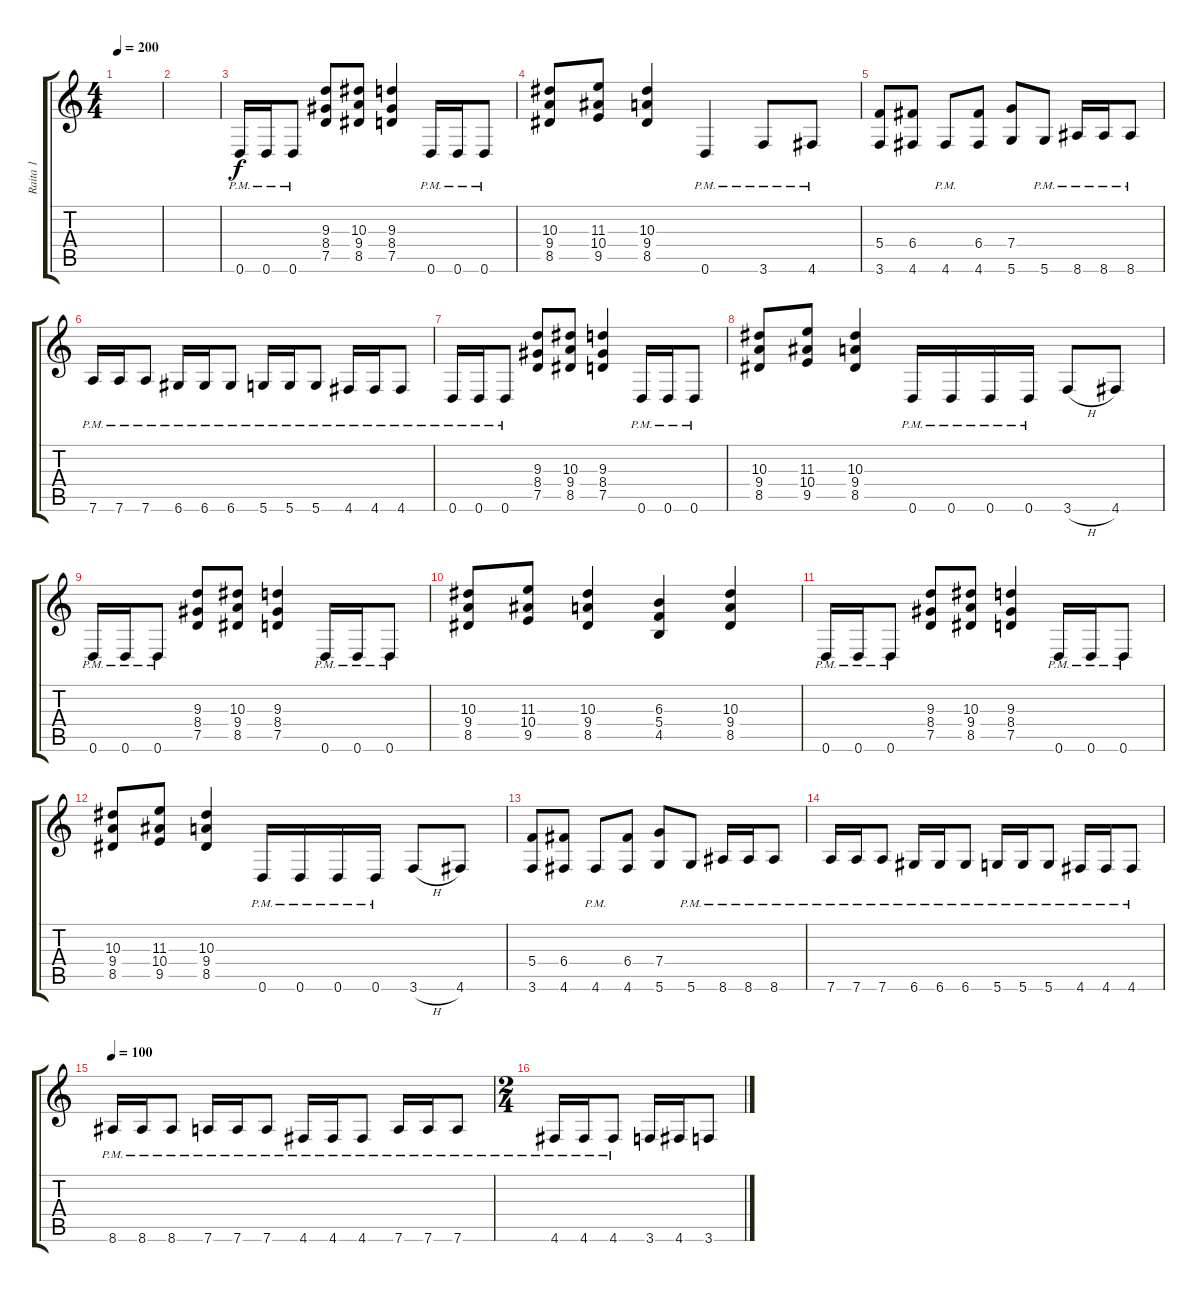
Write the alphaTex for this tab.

\track ("Raita 1" "Raita 1") {instrument distortionguitar}
\staff {score tabs}
\tuning (D4 A3 F3 C3 G2 D2) {hide}
\ts (4 4)
\tempo 200
\clef g2
\ks c
|
|
0.6{pm}.16 0.6{pm}.16 0.6{pm}.8 (9.3 8.4 7.5).8 (10.3 9.4 8.5).8 (9.3 8.4 7.5).4 0.6{pm}.16 0.6{pm}.16 0.6{pm}.8 |
(10.3 9.4 8.5).8 (11.3 10.4 9.5).8 (10.3 9.4 8.5).4 0.6{pm}.4 3.6{pm}.8 4.6{pm}.8 |
(5.4 3.6).8 (6.4 4.6).8 4.6{pm}.8 (6.4 4.6).8 (7.4 5.6).8 5.6{pm}.8 8.6{pm}.16 8.6{pm}.16 8.6{pm}.8 |
7.6{pm}.16 7.6{pm}.16 7.6{pm}.8 6.6{pm}.16 6.6{pm}.16 6.6{pm}.8 5.6{pm}.16 5.6{pm}.16 5.6{pm}.8 4.6{pm}.16 4.6{pm}.16 4.6{pm}.8 |
0.6{pm}.16 0.6{pm}.16 0.6{pm}.8 (9.3 8.4 7.5).8 (10.3 9.4 8.5).8 (9.3 8.4 7.5).4 0.6{pm}.16 0.6{pm}.16 0.6{pm}.8 |
(10.3 9.4 8.5).8 (11.3 10.4 9.5).8 (10.3 9.4 8.5).4 0.6{pm}.16 0.6{pm}.16 0.6{pm}.16 0.6{pm}.16 3.6{h}.8 4.6.8 |
0.6{pm}.16 0.6{pm}.16 0.6{pm}.8 (9.3 8.4 7.5).8 (10.3 9.4 8.5).8 (9.3 8.4 7.5).4 0.6{pm}.16 0.6{pm}.16 0.6{pm}.8 |
(10.3 9.4 8.5).8 (11.3 10.4 9.5).8 (10.3 9.4 8.5).4 (6.3 5.4 4.5).4 (10.3 9.4 8.5).4 |
0.6{pm}.16 0.6{pm}.16 0.6{pm}.8 (9.3 8.4 7.5).8 (10.3 9.4 8.5).8 (9.3 8.4 7.5).4 0.6{pm}.16 0.6{pm}.16 0.6{pm}.8 |
(10.3 9.4 8.5).8 (11.3 10.4 9.5).8 (10.3 9.4 8.5).4 0.6{pm}.16 0.6{pm}.16 0.6{pm}.16 0.6{pm}.16 3.6{h}.8 4.6.8 |
(5.4 3.6).8 (6.4 4.6).8 4.6{pm}.8 (6.4 4.6).8 (7.4 5.6).8 5.6{pm}.8 8.6{pm}.16 8.6{pm}.16 8.6{pm}.8 |
7.6{pm}.16 7.6{pm}.16 7.6{pm}.8 6.6{pm}.16 6.6{pm}.16 6.6{pm}.8 5.6{pm}.16 5.6{pm}.16 5.6{pm}.8 4.6{pm}.16 4.6{pm}.16 4.6{pm}.8 |
\tempo 100
8.6{pm}.16 8.6{pm}.16 8.6{pm}.8 7.6{pm}.16 7.6{pm}.16 7.6{pm}.8 4.6{pm}.16 4.6{pm}.16 4.6{pm}.8 7.6{pm}.16 7.6{pm}.16 7.6{pm}.8 |
\ts (2 4)
4.6{pm}.16 4.6{pm}.16 4.6{pm}.8 3.6.16 4.6.16 3.6.8
